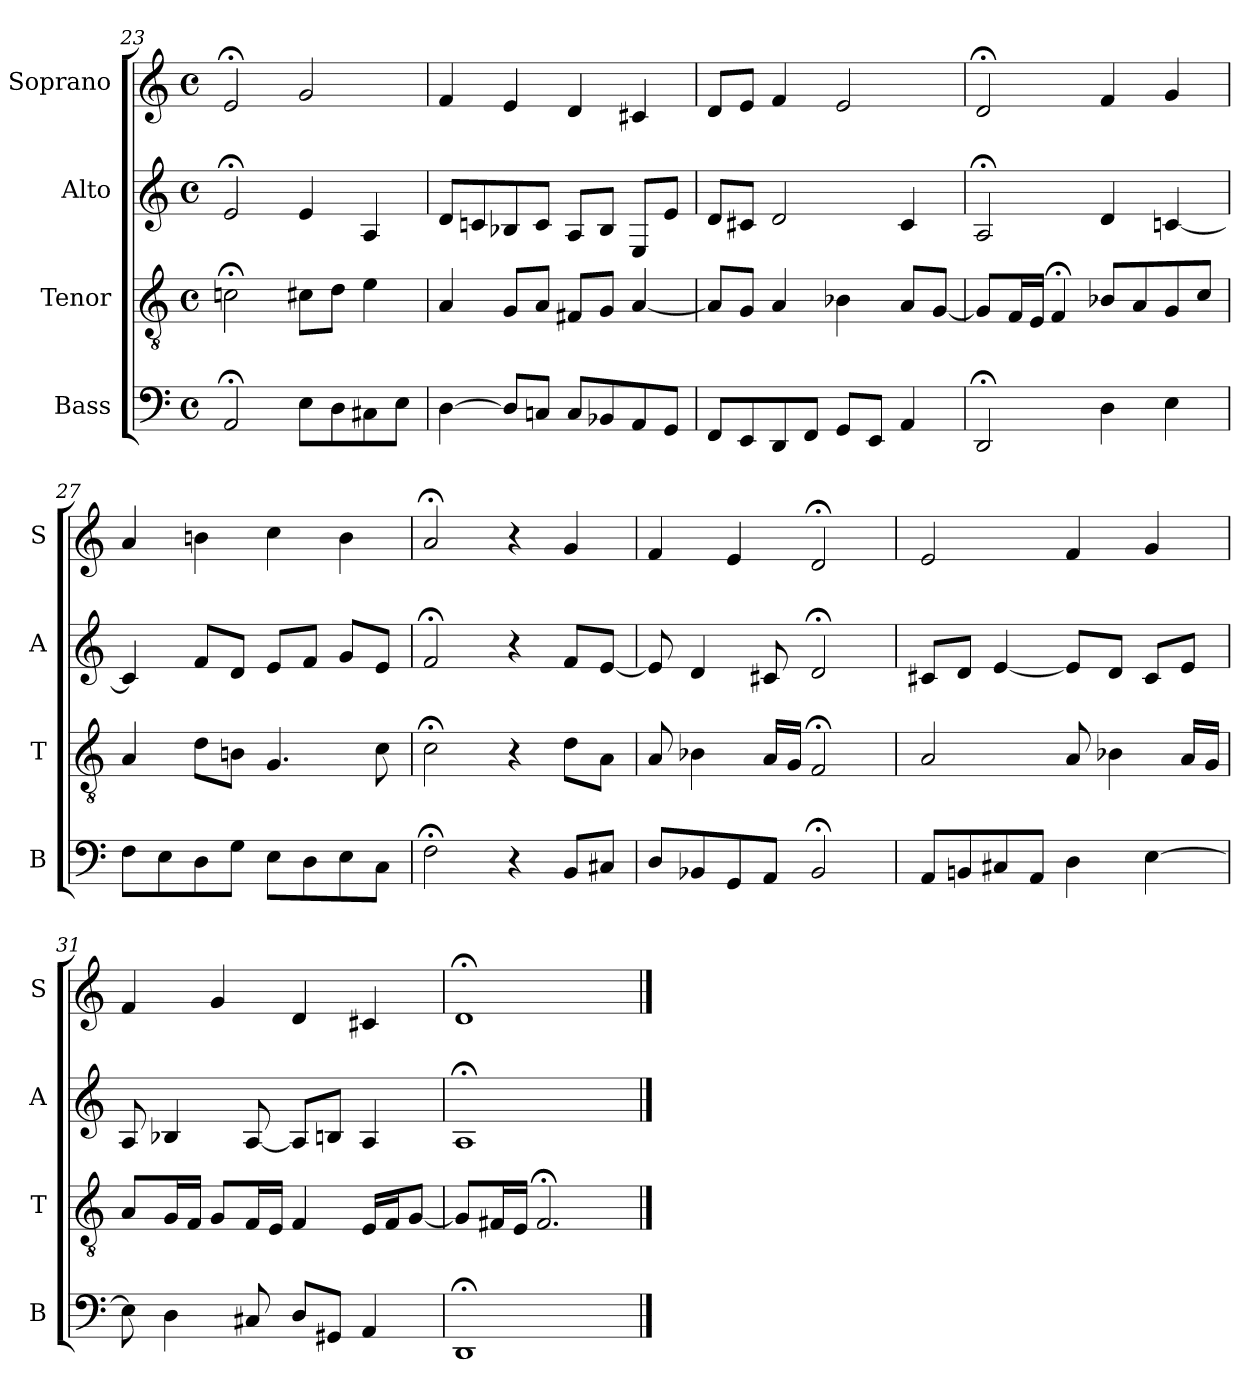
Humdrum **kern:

**kern	**kern	**kern	**kern
*part4	*part3	*part2	*part1
*staff4	*staff3	*staff2	*staff1
*I"Bass	*I"Tenor	*I"Alto	*I"Soprano
*I'B	*I'T	*I'A	*I'S
*clefF4	*clefGv2	*clefG2	*clefG2
*k[]	*k[]	*k[]	*k[]
*D:dor	*D:dor	*D:dor	*D:dor
*M4/4	*M4/4	*M4/4	*M4/4
*met(c)	*met(c)	*met(c)	*met(c)
=23	=23	=23	=23
2AA;<	2cn;<	2e;<	2e;<
8EiL	8c#XiL	4ei	2gi
8D	8dJ	.	.
8C#X	4e	4A	.
8EJ	.	.	.
=24	=24	=24	=24
[4D	4A	8dL	4f
.	.	8cn	.
8DL]	8GL	8B-X	4e
8CnJ	8AJ	8cJ	.
8CL	8F#XL	8AL	4d
8BB-X	8GJ	8B-J	.
8AA	[4A	8EL	4c#X
8GGJ	.	8eJ	.
=25	=25	=25	=25
8FFL	8AL]	8dL	8dL
8EEi	8GiJ	8c#XiJ	8eiJ
8DD	4A	2d	4f
8FFJ	.	.	.
8GGL	4B-X	.	2e
8EEJ	.	.	.
4AA	8AL	4c#	.
.	[8GJ	.	.
=26	=26	=26	=26
2DD;<	8GL]	2A;<	2d;<
.	16FL	.	.
.	16EJJ	.	.
.	4F;<	.	.
4D	8B-XL	4d	4f
.	8A	.	.
4E	8G	[4cn	4g
.	8cJ	.	.
=27	=27	=27	=27
8FL	4A	4c]	4a
8E	.	.	.
8Di	8diL	8fiL	4bni
8GJ	8BnJ	8dJ	.
8EL	4.G	8eL	4cc
8D	.	8fJ	.
8E	.	8gL	4b
8CJ	8c	8eJ	.
=28	=28	=28	=28
2F;<	2c;<	2f;<	2a;<
4r	4r	4r	4r
8BBL	8dL	8fL	4g
8C#XJ	8AJ	[8eJ	.
=29	=29	=29	=29
8DL	8A	8e]	4f
8BB-X	4B-X	4d	.
8GG	.	.	4e
8AAJ	16ALL	8c#X	.
.	16GJJ	.	.
2BB-;<	2F;<	2d;<	2d;<
=30	=30	=30	=30
8AAL	2A	8c#XL	2e
8BBn	.	8dJ	.
8C#X	.	[4e	.
8AAJ	.	.	.
4D	8A	8eL]	4f
.	4B-X	8dJ	.
[4E	.	8c#L	4g
.	16ALL	8eJ	.
.	16GJJ	.	.
=31	=31	=31	=31
8E]	8AL	8A	4f
4D	16GL	4B-X	.
.	16FJJ	.	.
.	8GL	.	4g
8C#X	16FL	[8A	.
.	16EJJ	.	.
8DL	4F	8AL]	4d
8GG#XJ	.	8BnJ	.
4AA	16ELL	4A	4c#X
.	16FJ	.	.
.	[8GJ	.	.
=32	=32	=32	=32
1DD;<	8GL]	1A;<	1d;<
.	16F#XL	.	.
.	16EJJ	.	.
.	2.F#;<	.	.
==	==	==	==
*-	*-	*-	*-
